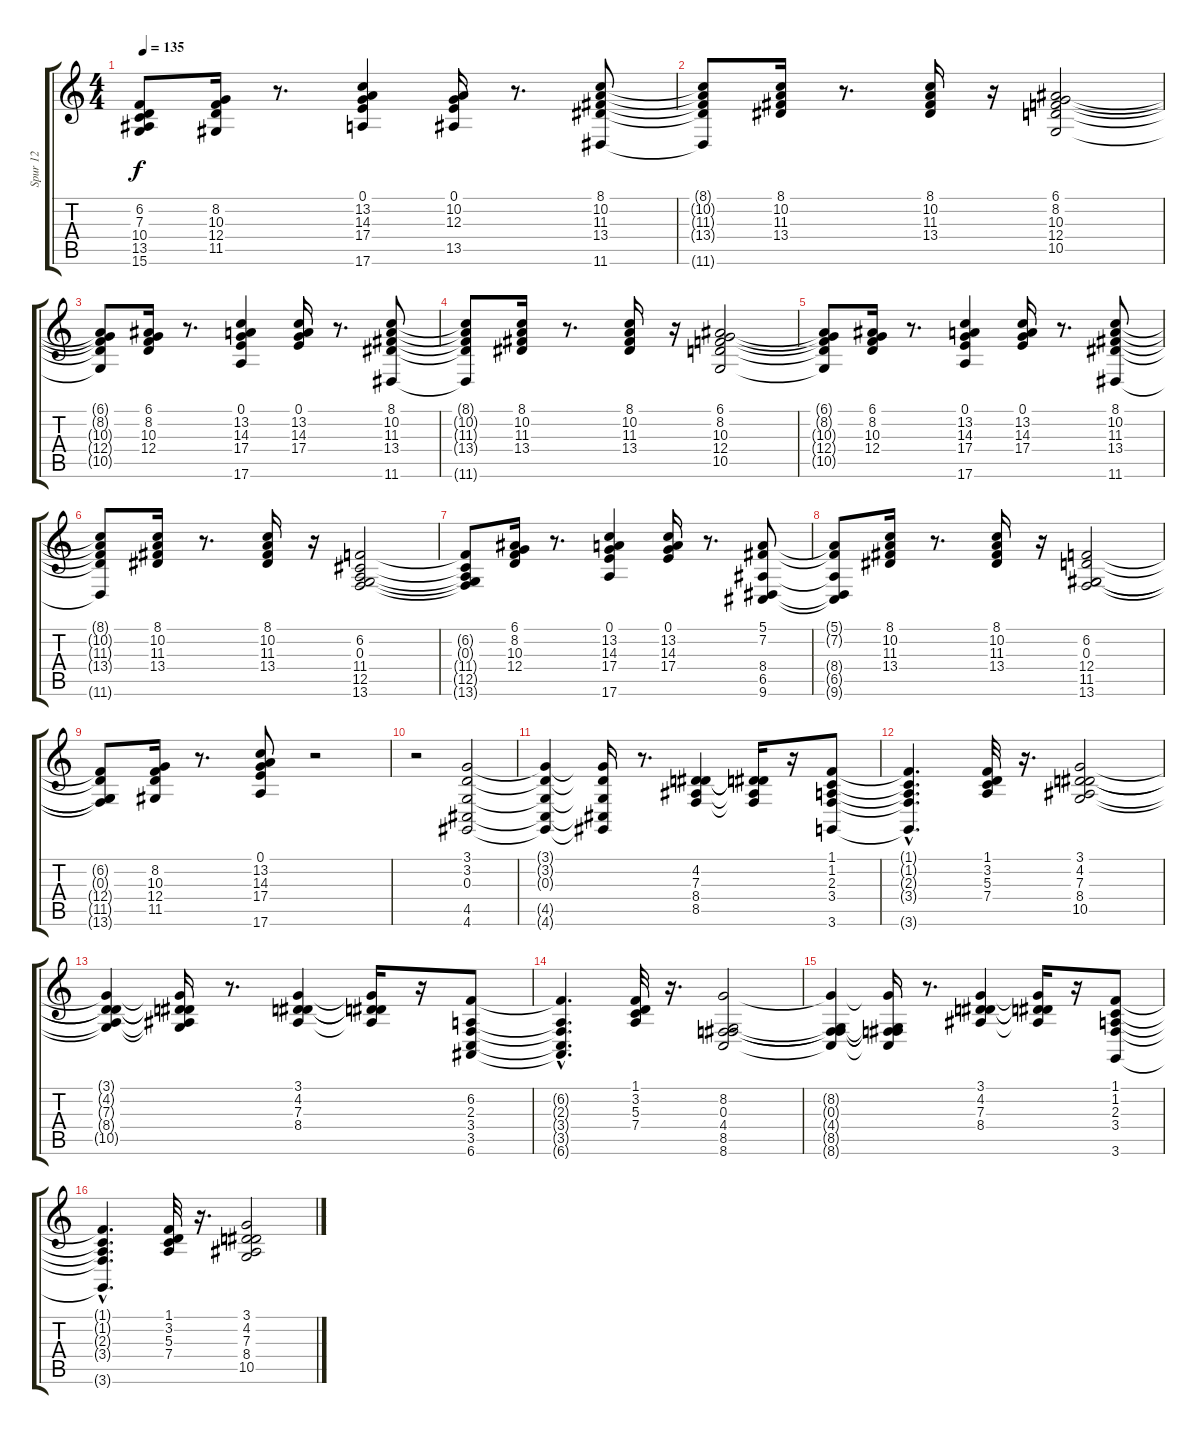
\track ("Spur 12" "Spur 12") {instrument electricpiano2}
\staff {score tabs}
\tuning (E4 B3 G3 D3 A2 E2) {hide}
\ts (4 4)
\tempo 135
\clef g2
\ks c
(6.2{t} 7.3{t} 10.4{t} 13.5{t} 15.6{t}).8{dy f} (8.2 10.3 12.4 11.5).16 r.8{d} (0.1 13.2 14.3 17.4 17.6).4 (0.1 10.2 12.3 13.5).16 r.8{d} (8.1 10.2 11.3 13.4 11.6).8 |
(8.1{t} 10.2{t} 11.3{t} 13.4{t} 11.6{t}).8 (8.1 10.2 11.3 13.4).16 r.8{d} (8.1 10.2 11.3 13.4).16 r.16 (6.1 8.2 10.3 12.4 10.5).2 |
(6.1{t} 8.2{t} 10.3{t} 12.4{t} 10.5{t}).8 (6.1 8.2 10.3 12.4).16 r.8{d} (0.1 13.2 14.3 17.4 17.6).4 (0.1 13.2 14.3 17.4).16 r.8{d} (8.1 10.2 11.3 13.4 11.6).8 |
(8.1{t} 10.2{t} 11.3{t} 13.4{t} 11.6{t}).8 (8.1 10.2 11.3 13.4).16 r.8{d} (8.1 10.2 11.3 13.4).16 r.16 (6.1 8.2 10.3 12.4 10.5).2 |
(6.1{t} 8.2{t} 10.3{t} 12.4{t} 10.5{t}).8 (6.1 8.2 10.3 12.4).16 r.8{d} (0.1 13.2 14.3 17.4 17.6).4 (0.1 13.2 14.3 17.4).16 r.8{d} (8.1 10.2 11.3 13.4 11.6).8 |
(8.1{t} 10.2{t} 11.3{t} 13.4{t} 11.6{t}).8 (8.1 10.2 11.3 13.4).16 r.8{d} (8.1 10.2 11.3 13.4).16 r.16 (6.2 0.3 11.4 12.5 13.6).2 |
(6.2{t} 0.3{t} 11.4{t} 12.5{t} 13.6{t}).8 (6.1 8.2 10.3 12.4).16 r.8{d} (0.1 13.2 14.3 17.4 17.6).4 (0.1 13.2 14.3 17.4).16 r.8{d} (5.1 7.2 8.4 6.5 9.6).8 |
(5.1{t} 7.2{t} 8.4{t} 6.5{t} 9.6{t}).8 (8.1 10.2 11.3 13.4).16 r.8{d} (8.1 10.2 11.3 13.4).16 r.16 (6.2 0.3 12.4 11.5 13.6).2 |
(6.2{t} 0.3{t} 12.4{t} 11.5{t} 13.6{t}).8 (8.2 10.3 12.4 11.5).16 r.8{d} (0.1 13.2 14.3 17.4 17.6).8 r.2 |
r.2 (3.1 3.2 0.3 4.5 4.6).2 |
(3.1{t} 3.2{t} 0.3{t} 4.5{t} 4.6{t}).4 (3.1{t} 3.2{t} 0.3{t} 4.5{t} 4.6{t}).16 r.8{d} (4.2 7.3 8.4 8.5).4 (4.2{t} 7.3{t} 8.4{t} 8.5{t}).16 r.16 (1.1 1.2 2.3 3.4 3.6).8 |
(1.1{hac t} 1.2{hac t} 2.3{hac t} 3.4{hac t} 3.6{hac t}).4{d} (1.1 3.2 5.3 7.4).32 r.16{d} (3.1 4.2 7.3 8.4 10.5).2 |
(3.1{t} 4.2{t} 7.3{t} 8.4{t} 10.5{t}).4 (3.1{t} 4.2{t} 7.3{t} 8.4{t} 10.5{t}).16 r.8{d} (3.1 4.2 7.3 8.4).4 (3.1{t} 4.2{t} 7.3{t} 8.4{t}).16 r.16 (6.2 2.3 3.4 3.5 6.6).8 |
(6.2{hac t} 2.3{hac t} 3.4{hac t} 3.5{hac t} 6.6{hac t}).4{d} (1.1 3.2 5.3 7.4).32 r.16{d} (8.2 0.3 4.4 8.5 8.6).2 |
(8.2{t} 0.3{t} 4.4{t} 8.5{t} 8.6{t}).4 (8.2{t} 0.3{t} 4.4{t} 8.5{t} 8.6{t}).16 r.8{d} (3.1 4.2 7.3 8.4).4 (3.1{t} 4.2{t} 7.3{t} 8.4{t}).16 r.16 (1.1 1.2 2.3 3.4 3.6).8 |
(1.1{hac t} 1.2{hac t} 2.3{hac t} 3.4{hac t} 3.6{hac t}).4{d} (1.1 3.2 5.3 7.4).32 r.16{d} (3.1 4.2 7.3 8.4 10.5).2
